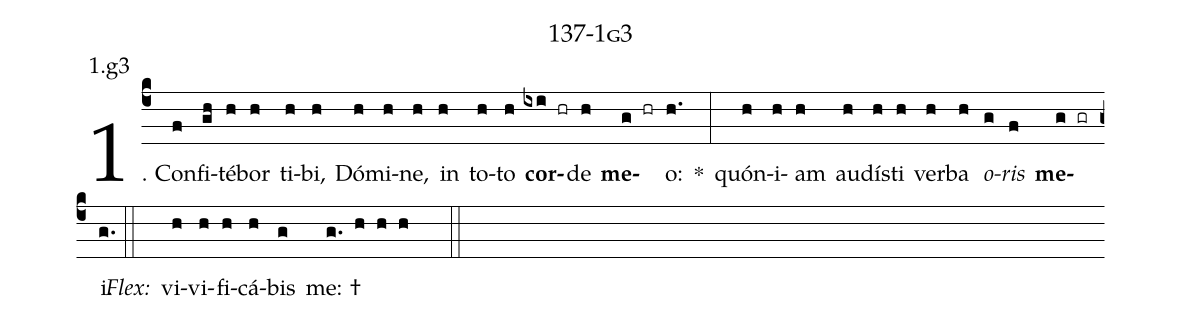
name: 137-1g3;
annotation: 1.g3;
%%
(c4)1. Con(f)fi(gh)té(h)bor(h) ti(h)bi,(h) Dó(h)mi(h)ne,(h) in(h) to(h)to(h) <b>cor</b>(ixi hr)de(h) <b>me</b>(g hr)o:(h.) *(:) quón(h)i(h)am(h) au(h)dís(h)ti(h) ver(h)ba(h) <i>o</i>(g)<i>ris</i>(f) <b>me</b>(g gr)i.(g.) (::)
<i>Flex:</i>()  vi(h)vi(h)fi(h)cá(h)bis(g) me: †(g. h h h  ::)
